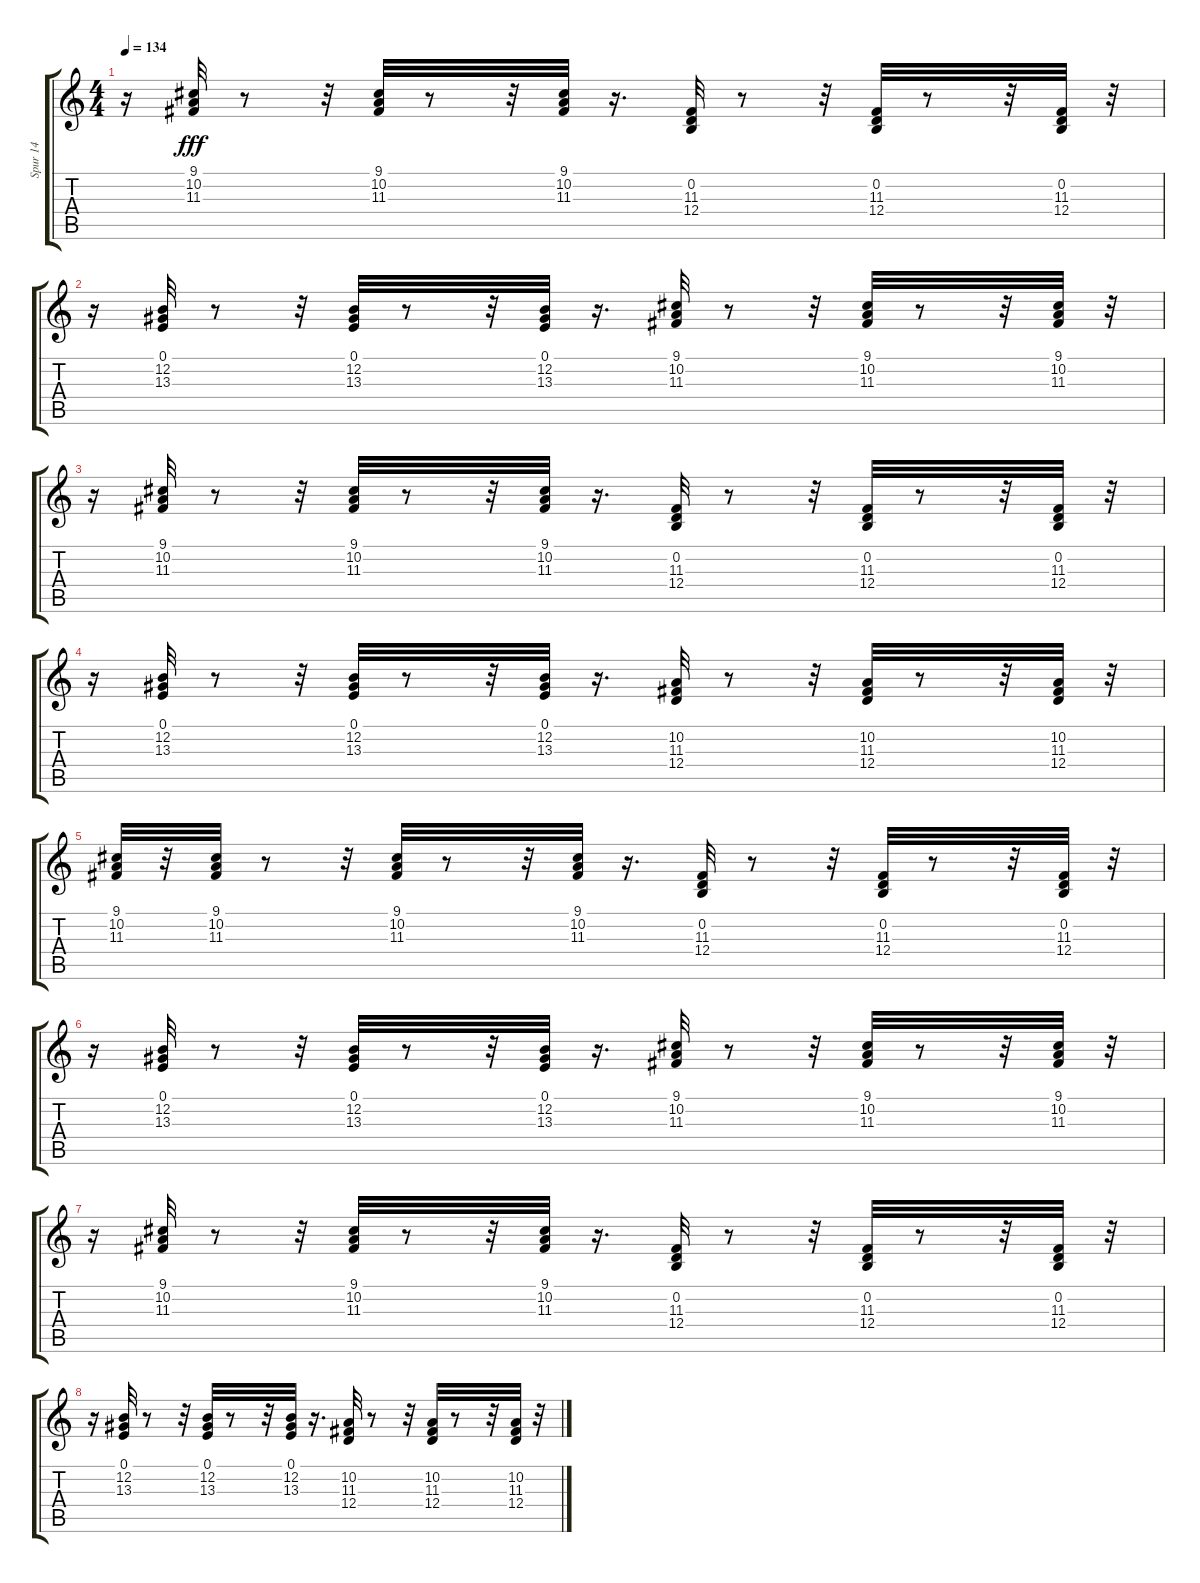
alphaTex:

\track ("Spur 14" "Spur 14") {instrument electricgrandpiano}
\staff {score tabs}
\tuning (E4 B3 G3 D3 A2 E2) {hide}
\ts (4 4)
\tempo 134
\clef g2
\ks c
r.16{dy fff} (9.1 10.2 11.3).32 r.8 r.32 (9.1 10.2 11.3).32 r.8 r.32 (9.1 10.2 11.3).32 r.16{d} (0.2 11.3 12.4).32 r.8 r.32 (0.2 11.3 12.4).32 r.8 r.32 (0.2 11.3 12.4).32 r.32 |
r.16 (0.1 12.2 13.3).32 r.8 r.32 (0.1 12.2 13.3).32 r.8 r.32 (0.1 12.2 13.3).32 r.16{d} (9.1 10.2 11.3).32 r.8 r.32 (9.1 10.2 11.3).32 r.8 r.32 (9.1 10.2 11.3).32 r.32 |
r.16 (9.1 10.2 11.3).32 r.8 r.32 (9.1 10.2 11.3).32 r.8 r.32 (9.1 10.2 11.3).32 r.16{d} (0.2 11.3 12.4).32 r.8 r.32 (0.2 11.3 12.4).32 r.8 r.32 (0.2 11.3 12.4).32 r.32 |
r.16 (0.1 12.2 13.3).32 r.8 r.32 (0.1 12.2 13.3).32 r.8 r.32 (0.1 12.2 13.3).32 r.16{d} (10.2 11.3 12.4).32 r.8 r.32 (10.2 11.3 12.4).32 r.8 r.32 (10.2 11.3 12.4).32 r.32 |
(9.1 10.2 11.3).32 r.32 (9.1 10.2 11.3).32 r.8 r.32 (9.1 10.2 11.3).32 r.8 r.32 (9.1 10.2 11.3).32 r.16{d} (0.2 11.3 12.4).32 r.8 r.32 (0.2 11.3 12.4).32 r.8 r.32 (0.2 11.3 12.4).32 r.32 |
r.16 (0.1 12.2 13.3).32 r.8 r.32 (0.1 12.2 13.3).32 r.8 r.32 (0.1 12.2 13.3).32 r.16{d} (9.1 10.2 11.3).32 r.8 r.32 (9.1 10.2 11.3).32 r.8 r.32 (9.1 10.2 11.3).32 r.32 |
r.16 (9.1 10.2 11.3).32 r.8 r.32 (9.1 10.2 11.3).32 r.8 r.32 (9.1 10.2 11.3).32 r.16{d} (0.2 11.3 12.4).32 r.8 r.32 (0.2 11.3 12.4).32 r.8 r.32 (0.2 11.3 12.4).32 r.32 |
r.16 (0.1 12.2 13.3).32 r.8 r.32 (0.1 12.2 13.3).32 r.8 r.32 (0.1 12.2 13.3).32 r.16{d} (10.2 11.3 12.4).32 r.8 r.32 (10.2 11.3 12.4).32 r.8 r.32 (10.2 11.3 12.4).32 r.32
